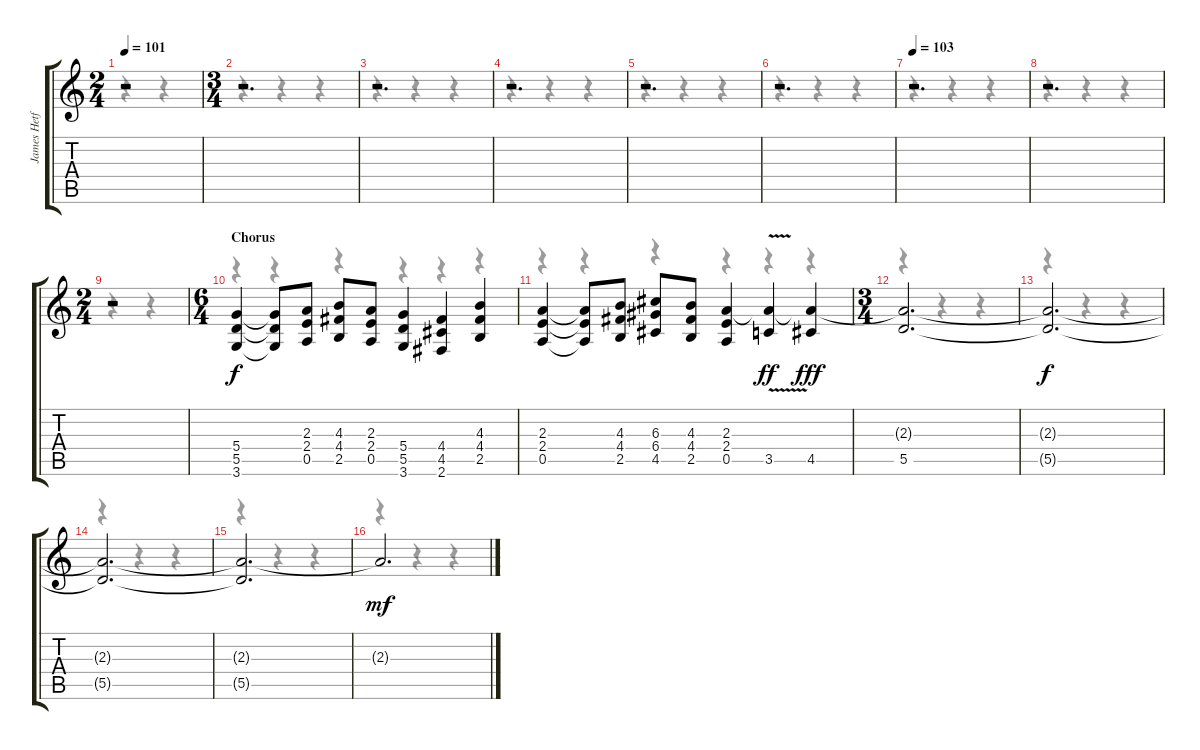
\track ("James Hetfield (Rhythm Distortion)" "James Hetf") {instrument distortionguitar}
\staff {score tabs}
\tuning (E4 B3 G3 D3 A2 E2) {hide}
\voice
\ts (2 4)
\tempo 101
\clef g2
\ks c
r.2{dy f} |
\ts (3 4)
r.2{d} |
r.2{d} |
r.2{d} |
r.2{d} |
r.2{d} |
\tempo 103
r.2{d} |
r.2{d} |
\ts (2 4)
r.2 |
\ts (6 4)
\section ("" "Chorus")
(5.4 5.5 3.6).4 (5.4{t} 5.5{t} 3.6{t}).8 (2.3 2.4 0.5).8 (4.3 4.4 2.5).8 (2.3 2.4 0.5).8 (5.4 5.5 3.6).4 (4.4 4.5 2.6).4 (4.3 4.4 2.5).4 |
(2.3 2.4 0.5).4 (2.3{t} 2.4{t} 0.5{t}).8 (4.3 4.4 2.5).8 (6.3 6.4 4.5).8 (4.3 4.4 2.5).8 (2.3 2.4 0.5).4 (2.3{t} 3.5{v}).4{dy ff} (2.3{t} 4.5).4{dy fff} |
\ts (3 4)
(2.3{t} 5.5).2{d} |
(2.3{t} 5.5{t}).2{d dy f} |
(2.3{t} 5.5{t}).2{d} |
(2.3{t} 5.5{t}).2{d} |
2.3{t}.2{d dy mf}
\voice
\clef g2
\ottava regular
\simile none
\ks c
r.4{dy f} r.4 |
r.4 r.4 r.4 |
r.4 r.4 r.4 |
r.4 r.4 r.4 |
r.4 r.4 r.4 |
r.4 r.4 r.4 |
r.4 r.4 r.4 |
r.4 r.4 r.4 |
r.4 r.4 |
r.4 r.4 r.4 r.4 r.4 r.4 |
r.4 r.4 r.4 r.4 r.4 r.4 |
r.4 r.4 r.4 |
r.4 r.4 r.4 |
r.4 r.4 r.4 |
r.4 r.4 r.4 |
r.4 r.4 r.4
